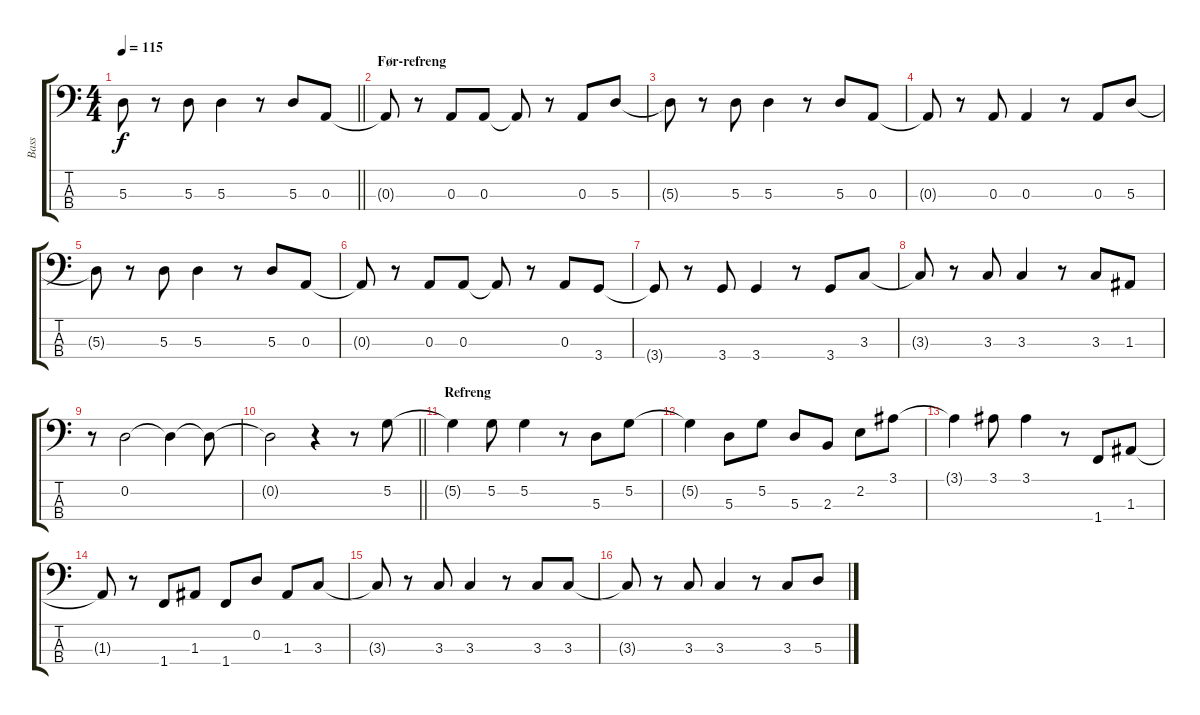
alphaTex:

\track ("Bass" "Bass") {instrument electricbassfinger}
\staff {score tabs}
\tuning (G2 D2 A1 E1) {hide}
\ts (4 4)
\tempo 115
\clef f4
\barLineRight lightlight
\ks c
5.3{t}.8{dy f} r.8 5.3.8 5.3.4 r.8 5.3.8 0.3.8 |
\section ("" "Før-refreng")
0.3{t}.8 r.8 0.3.8 0.3.8 0.3{t}.8 r.8 0.3.8 5.3.8 |
5.3{t}.8 r.8 5.3.8 5.3.4 r.8 5.3.8 0.3.8 |
0.3{t}.8 r.8 0.3.8 0.3.4 r.8 0.3.8 5.3.8 |
5.3{t}.8 r.8 5.3.8 5.3.4 r.8 5.3.8 0.3.8 |
0.3{t}.8 r.8 0.3.8 0.3.8 0.3{t}.8 r.8 0.3.8 3.4.8 |
3.4{t}.8 r.8 3.4.8 3.4.4 r.8 3.4.8 3.3.8 |
3.3{t}.8 r.8 3.3.8 3.3.4 r.8 3.3.8 1.3.8 |
r.8 0.2.2 0.2{t}.4 0.2{t}.8 |
\barLineRight lightlight
0.2{t}.2 r.4 r.8 5.2.8 |
\section ("" "Refreng")
5.2{t}.4 5.2.8 5.2.4 r.8 5.3.8 5.2.8 |
5.2{t}.4 5.3.8 5.2.8 5.3.8 2.3.8 2.2.8 3.1.8 |
3.1{t}.4 3.1.8 3.1.4 r.8 1.4.8 1.3.8 |
1.3{t}.8 r.8 1.4.8 1.3.8 1.4.8 0.2.8 1.3.8 3.3.8 |
3.3{t}.8 r.8 3.3.8 3.3.4 r.8 3.3.8 3.3.8 |
3.3{t}.8 r.8 3.3.8 3.3.4 r.8 3.3.8 5.3.8
